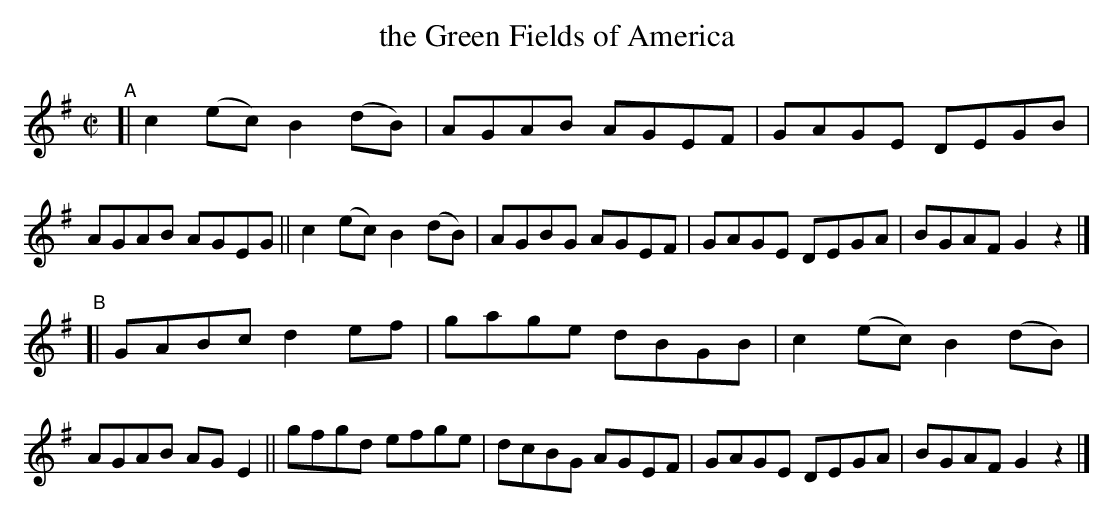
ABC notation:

X:1
T: the Green Fields of America
M: C|
L: 1/8
K: G
"^A"\
[| c2(ec) B2(dB) | AGAB AGEF | GAGE DEGB | AGAB AGEG \
|| c2(ec) B2(dB) | AGBG AGEF | GAGE DEGA | BGAF G2z2 |]
"^B"\
[| GABc d2ef | gage dBGB | c2(ec) B2(dB) | AGAB AGE2 \
|| gfgd efge | dcBG AGEF | GAGE DEGA | BGAF G2z2 |]
